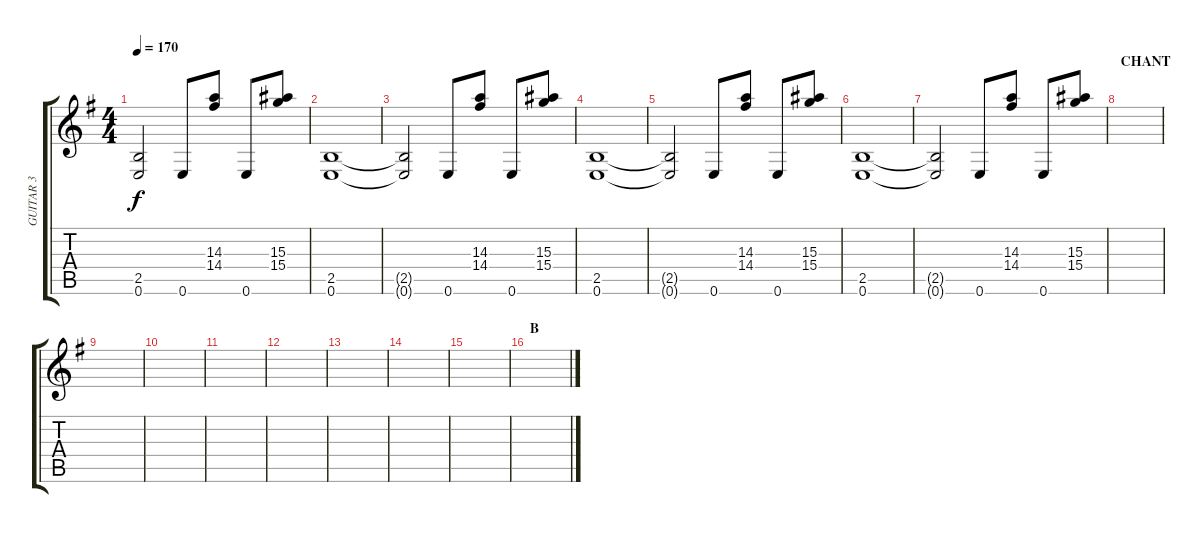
\track ("GUITAR 3" "GUITAR 3") {instrument distortionguitar}
\staff {score tabs}
\tuning (E4 B3 G3 E3 A2 E2) {hide}
\ts (4 4)
\tempo 170
\clef g2
\ks eminor
(2.5{t} 0.6{t}).2{dy f} 0.6.8 (14.3 14.4).8 0.6.8 (15.3 15.4).8 |
(2.5 0.6).1 |
(2.5{t} 0.6{t}).2 0.6.8 (14.3 14.4).8 0.6.8 (15.3 15.4).8 |
(2.5 0.6).1 |
(2.5{t} 0.6{t}).2 0.6.8 (14.3 14.4).8 0.6.8 (15.3 15.4).8 |
(2.5 0.6).1 |
(2.5{t} 0.6{t}).2 0.6.8 (14.3 14.4).8 0.6.8 (15.3 15.4).8 |
\section ("" "CHANT")
|
|
|
|
|
|
|
|
\section ("" "B")
